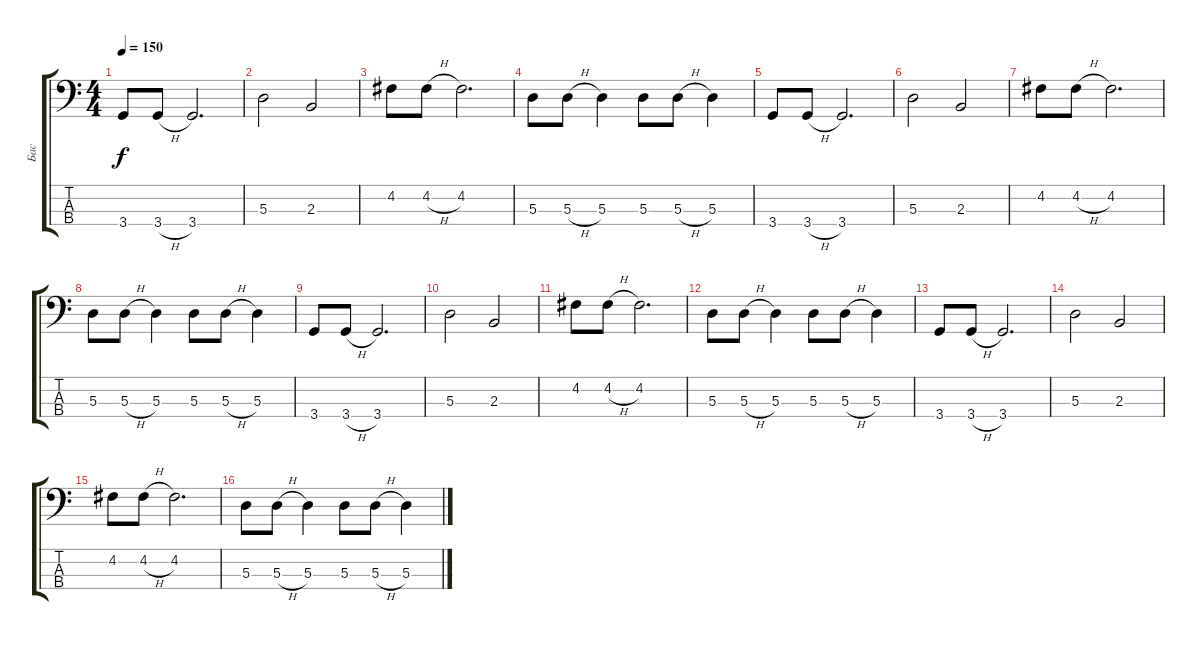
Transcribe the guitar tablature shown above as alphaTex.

\track ("Бас" "Бас") {instrument electricbassfinger}
\staff {score tabs}
\tuning (G2 D2 A1 E1) {hide}
\ts (4 4)
\tempo 150
\clef f4
\ks c
3.4.8{dy f} 3.4{h}.8 3.4.2{d} |
5.3.2 2.3.2 |
4.2.8 4.2{h}.8 4.2.2{d} |
5.3.8 5.3{h}.8 5.3.4 5.3.8 5.3{h}.8 5.3.4 |
3.4.8 3.4{h}.8 3.4.2{d} |
5.3.2 2.3.2 |
4.2.8 4.2{h}.8 4.2.2{d} |
5.3.8 5.3{h}.8 5.3.4 5.3.8 5.3{h}.8 5.3.4 |
3.4.8 3.4{h}.8 3.4.2{d} |
5.3.2 2.3.2 |
4.2.8 4.2{h}.8 4.2.2{d} |
5.3.8 5.3{h}.8 5.3.4 5.3.8 5.3{h}.8 5.3.4 |
3.4.8 3.4{h}.8 3.4.2{d} |
5.3.2 2.3.2 |
4.2.8 4.2{h}.8 4.2.2{d} |
5.3.8 5.3{h}.8 5.3.4 5.3.8 5.3{h}.8 5.3.4
